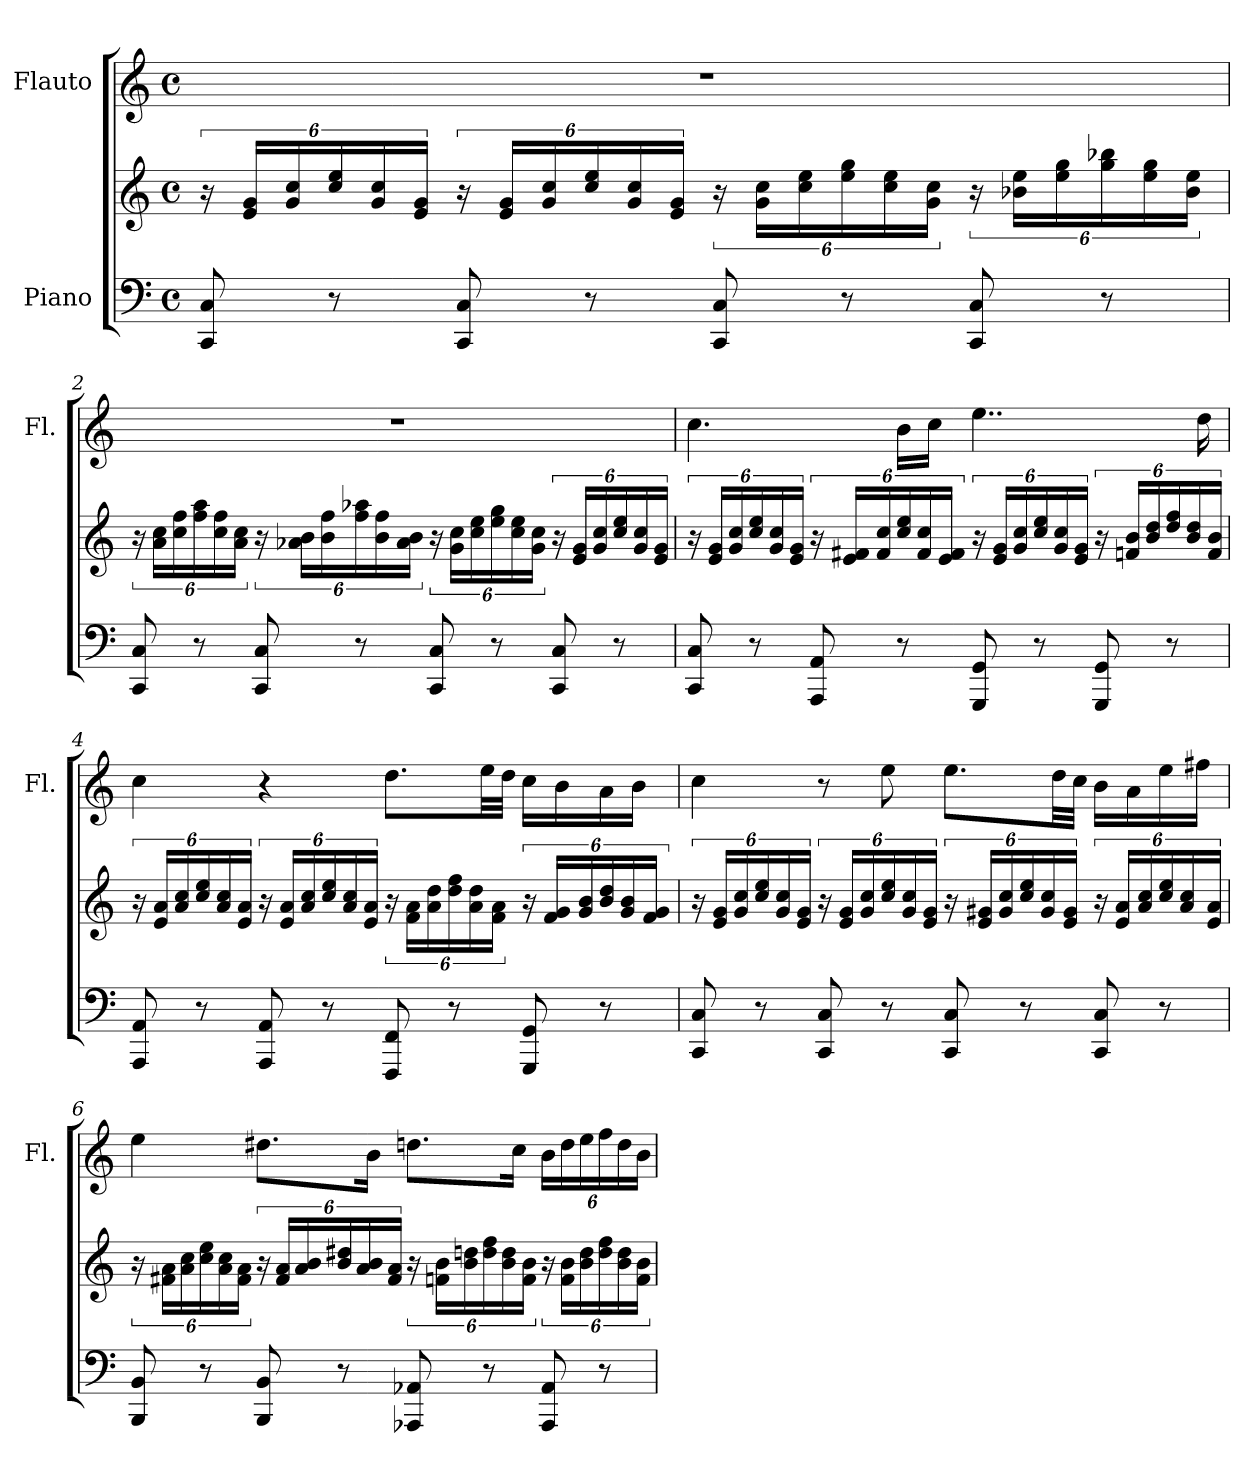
**kern	**kern	**kern
*part2	*part2	*part1
*staff3	*staff2	*staff1
*I"Piano	*	*I"Flauto
*	*	*I'Fl.
*clefF4	*clefG2	*clefG2
*k[]	*k[]	*k[]
*M4/4	*M4/4	*M4/4
*met(c)	*met(c)	*met(c)
*MM30	*MM30	*MM30
=1	=1	=1
8CC/ 8C/	24r	1r
.	24e/ 24g/LL	.
.	24g/ 24cc/	.
8r	24cc/ 24ee/	.
.	24g/ 24cc/	.
.	24e/ 24g/JJ	.
8CC/ 8C/	24r	.
.	24e/ 24g/LL	.
.	24g/ 24cc/	.
8r	24cc/ 24ee/	.
.	24g/ 24cc/	.
.	24e/ 24g/JJ	.
8CC/ 8C/	24r	.
.	24g\ 24cc\LL	.
.	24cc\ 24ee\	.
8r	24ee\ 24gg\	.
.	24cc\ 24ee\	.
.	24g\ 24cc\JJ	.
8CC/ 8C/	24r	.
.	24b-X\ 24ee\LL	.
.	24ee\ 24gg\	.
8r	24gg\ 24bb-X\	.
.	24ee\ 24gg\	.
.	24b-\ 24ee\JJ	.
=2	=2	=2
8CC/ 8C/	24r	1r
.	24a\ 24cc\LL	.
.	24cc\ 24ff\	.
8r	24ff\ 24aa\	.
.	24cc\ 24ff\	.
.	24a\ 24cc\JJ	.
8CC/ 8C/	24r	.
.	24a-X\ 24b\LL	.
.	24b\ 24ff\	.
8r	24ff\ 24aa-X\	.
.	24b\ 24ff\	.
.	24a-\ 24b\JJ	.
8CC/ 8C/	24r	.
.	24g\ 24cc\LL	.
.	24cc\ 24ee\	.
8r	24ee\ 24gg\	.
.	24cc\ 24ee\	.
.	24g\ 24cc\JJ	.
8CC/ 8C/	24r	.
.	24e/ 24g/LL	.
.	24g/ 24cc/	.
8r	24cc/ 24ee/	.
.	24g/ 24cc/	.
.	24e/ 24g/JJ	.
!!LO:LB:g=z
=3	=3	=3
8CC/ 8C/	24r	4.cc\
.	24e/ 24g/LL	.
.	24g/ 24cc/	.
8r	24cc/ 24ee/	.
.	24g/ 24cc/	.
.	24e/ 24g/JJ	.
8AAA/ 8AA/	24r	.
.	24e/ 24f#X/LL	.
.	24f#/ 24cc/	.
8r	24cc/ 24ee/	16b\LL
.	24f#/ 24cc/	.
.	.	16cc\JJ
.	24e/ 24f#/JJ	.
8GGG/ 8GG/	24r	4..ee\
.	24e/ 24g/LL	.
.	24g/ 24cc/	.
8r	24cc/ 24ee/	.
.	24g/ 24cc/	.
.	24e/ 24g/JJ	.
8GGG/ 8GG/	24r	.
.	24fn/ 24b/LL	.
.	24b/ 24dd/	.
8r	24dd/ 24ff/	.
.	24b/ 24dd/	.
.	.	16dd\
.	24f/ 24b/JJ	.
=4	=4	=4
8AAA/ 8AA/	24r	4cc\
.	24e/ 24a/LL	.
.	24a/ 24cc/	.
8r	24cc/ 24ee/	.
.	24a/ 24cc/	.
.	24e/ 24a/JJ	.
8AAA/ 8AA/	24r	4r
.	24e/ 24a/LL	.
.	24a/ 24cc/	.
8r	24cc/ 24ee/	.
.	24a/ 24cc/	.
.	24e/ 24a/JJ	.
8FFF/ 8FF/	24r	8.dd\L
.	24f\ 24a\LL	.
.	24a\ 24dd\	.
8r	24dd\ 24ff\	.
.	24a\ 24dd\	.
.	.	32ee\LL
.	24f\ 24a\JJ	.
.	.	32dd\JJJ
8GGG/ 8GG/	24r	16cc\LL
.	24f/ 24g/LL	.
.	.	16b\
.	24g/ 24b/	.
8r	24b/ 24dd/	16a\
.	24g/ 24b/	.
.	.	16b\JJ
.	24f/ 24g/JJ	.
!!LO:LB:g=z
=5	=5	=5
8CC/ 8C/	24r	4cc\
.	24e/ 24g/LL	.
.	24g/ 24cc/	.
8r	24cc/ 24ee/	.
.	24g/ 24cc/	.
.	24e/ 24g/JJ	.
8CC/ 8C/	24r	8r
.	24e/ 24g/LL	.
.	24g/ 24cc/	.
8r	24cc/ 24ee/	8ee\
.	24g/ 24cc/	.
.	24e/ 24g/JJ	.
8CC/ 8C/	24r	8.ee\L
.	24e/ 24g#X/LL	.
.	24g#/ 24cc/	.
8r	24cc/ 24ee/	.
.	24g#/ 24cc/	.
.	.	32dd\LL
.	24e/ 24g#/JJ	.
.	.	32cc\JJJ
8CC/ 8C/	24r	16b\LL
.	24e/ 24a/LL	.
.	.	16a\
.	24a/ 24cc/	.
8r	24cc/ 24ee/	16ee\
.	24a/ 24cc/	.
.	.	16ff#X\JJ
.	24e/ 24a/JJ	.
=6	=6	=6
8BBB/ 8BB/	24r	4ee\
.	24f#X\ 24a\LL	.
.	24a\ 24cc\	.
8r	24cc\ 24ee\	.
.	24a\ 24cc\	.
.	24f#\ 24a\JJ	.
8BBB/ 8BB/	24r	8.dd#X\L
.	24f#/ 24a/LL	.
.	24a/ 24b/	.
8r	24b/ 24dd#X/	.
.	24a/ 24b/	.
.	.	16b\Jk
.	24f#/ 24a/JJ	.
8AAA-X/ 8AA-X/	24r	8.ddn\L
.	24fn\ 24b\LL	.
.	24b\ 24ddn\	.
8r	24dd\ 24ff\	.
.	24b\ 24dd\	.
.	.	16cc\Jk
.	24f\ 24b\JJ	.
*	*	*Xbrackettup
8AAA-/ 8AA-/	24r	24b\LL
.	24f\ 24b\LL	24dd\
.	24b\ 24dd\	24ee\
8r	24dd\ 24ff\	24ff\
.	24b\ 24dd\	24dd\
.	24f\ 24b\JJ	24b\JJ
=	=	=
*-	*-	*-
